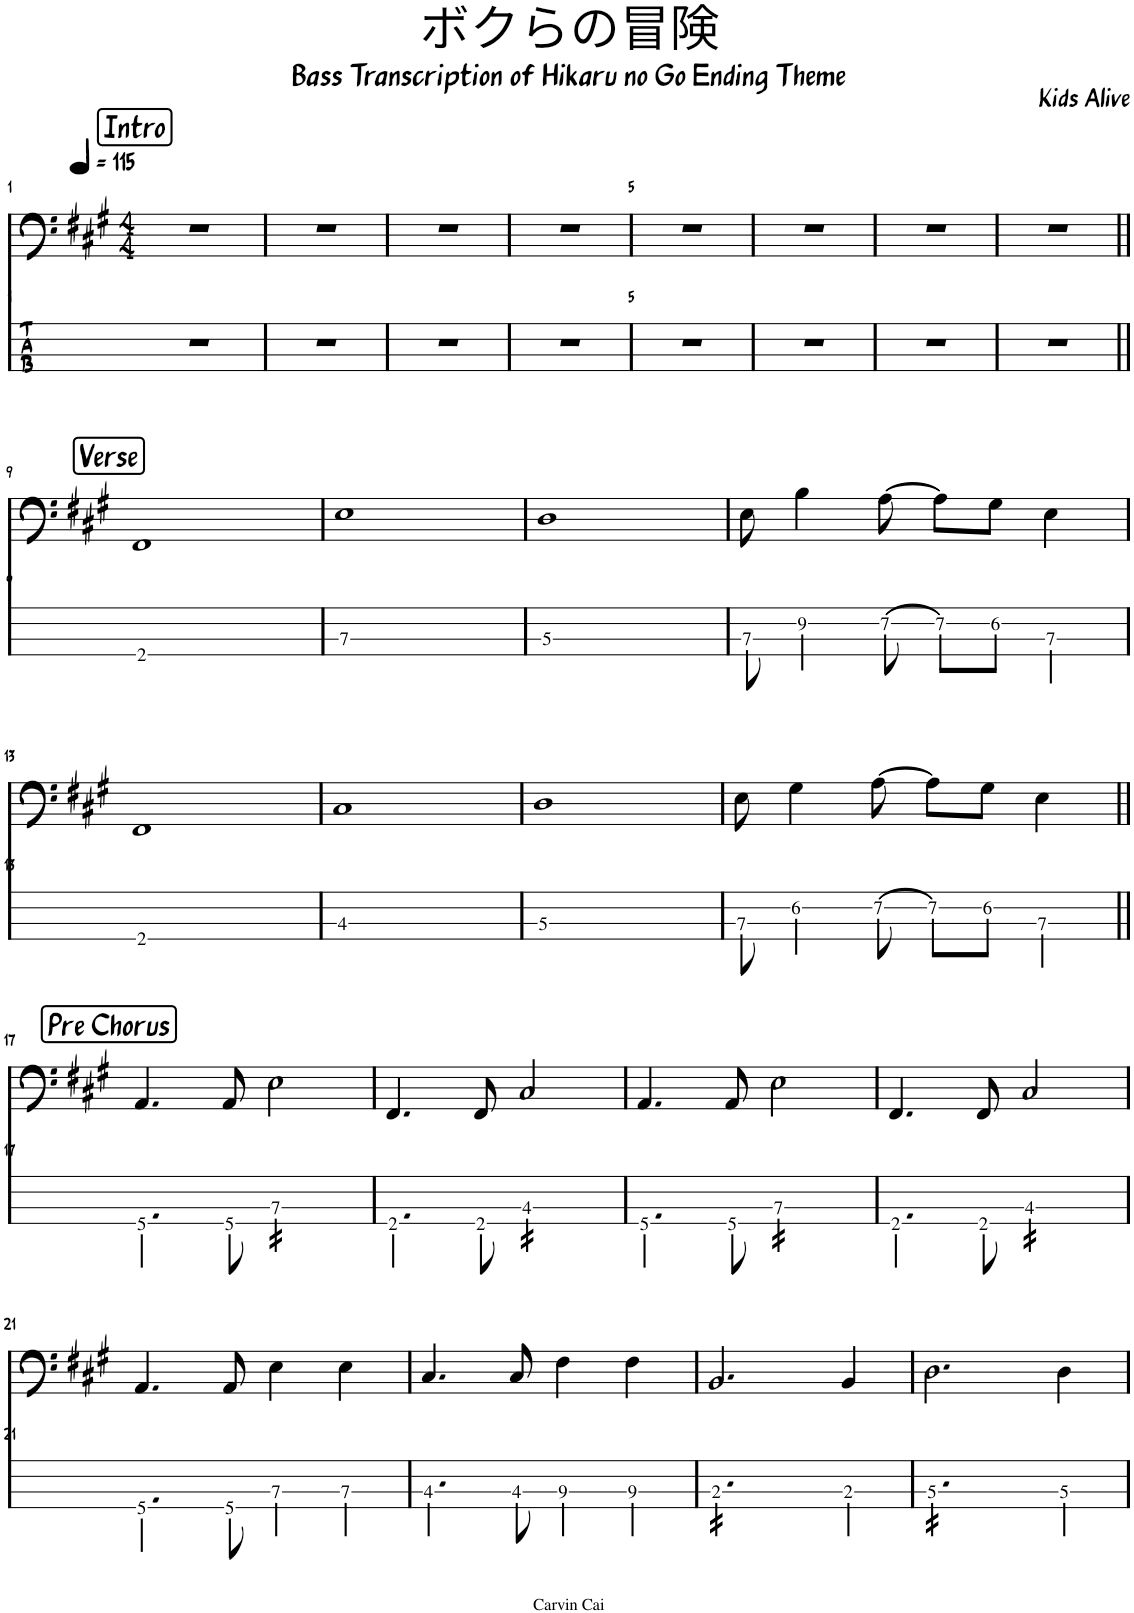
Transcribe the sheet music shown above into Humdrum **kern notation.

**kern	**kern
*part1	*part1
*staff2	*staff1
*I"电贝斯	*
*stria4	*
*	*clefF4
*Trd7c12	*Trd7c12
*k[f#c#g#]	*k[f#c#g#]
*M4/4	*M4/4
*MM115	*MM115
!!LO:REH:place=s1:a:B:cj:fs=14:t=Intro
=1	=1
1r	1r
=2	=2
1r	1r
=3	=3
1r	1r
=4	=4
1r	1r
=5	=5
1r	1r
=6	=6
1r	1r
=7	=7
1r	1r
=8	=8
1r	1r
!!LO:LB:g=z
!!LO:REH:place=s1:a:B:cj:fs=14:t=Verse
=9||	=9||
1FF#	1FF#
=10	=10
1E	1E
=11	=11
1D	1D
=12	=12
8E\	8E\
4B\	4B\
[8A\	[8A\
8A\L]	8A\L]
8G#\J	8G#\J
4E\	4E\
!!LO:LB:g=z
=13	=13
1FF#	1FF#
=14	=14
1C#	1C#
=15	=15
1D	1D
=16	=16
8E\	8E\
4G#\	4G#\
[8A\	[8A\
8A\L]	8A\L]
8G#\J	8G#\J
4E\	4E\
!!LO:LB:g=z
!!LO:REH:place=s1:a:B:cj:fs=14:t=Pre Chorus
=17||	=17||
4.AA\	4.AA/
8AA\	8AA/
2E\	2E\
=18	=18
4.FF#\	4.FF#/
8FF#\	8FF#/
2C#\	2C#/
=19	=19
4.AA\	4.AA/
8AA\	8AA/
2E\	2E\
=20	=20
4.FF#\	4.FF#/
8FF#\	8FF#/
2C#\	2C#/
!!LO:LB:g=z
=21	=21
4.AA\	4.AA/
8AA\	8AA/
4E\	4E\
4E\	4E\
=22	=22
4.C#\	4.C#/
8C#\	8C#/
4F#\	4F#\
4F#\	4F#\
=23	=23
2.BB\	2.BB/
4BB\	4BB/
=24	=24
2.D\	2.D\
4D\	4D\
=	=
*-	*-
